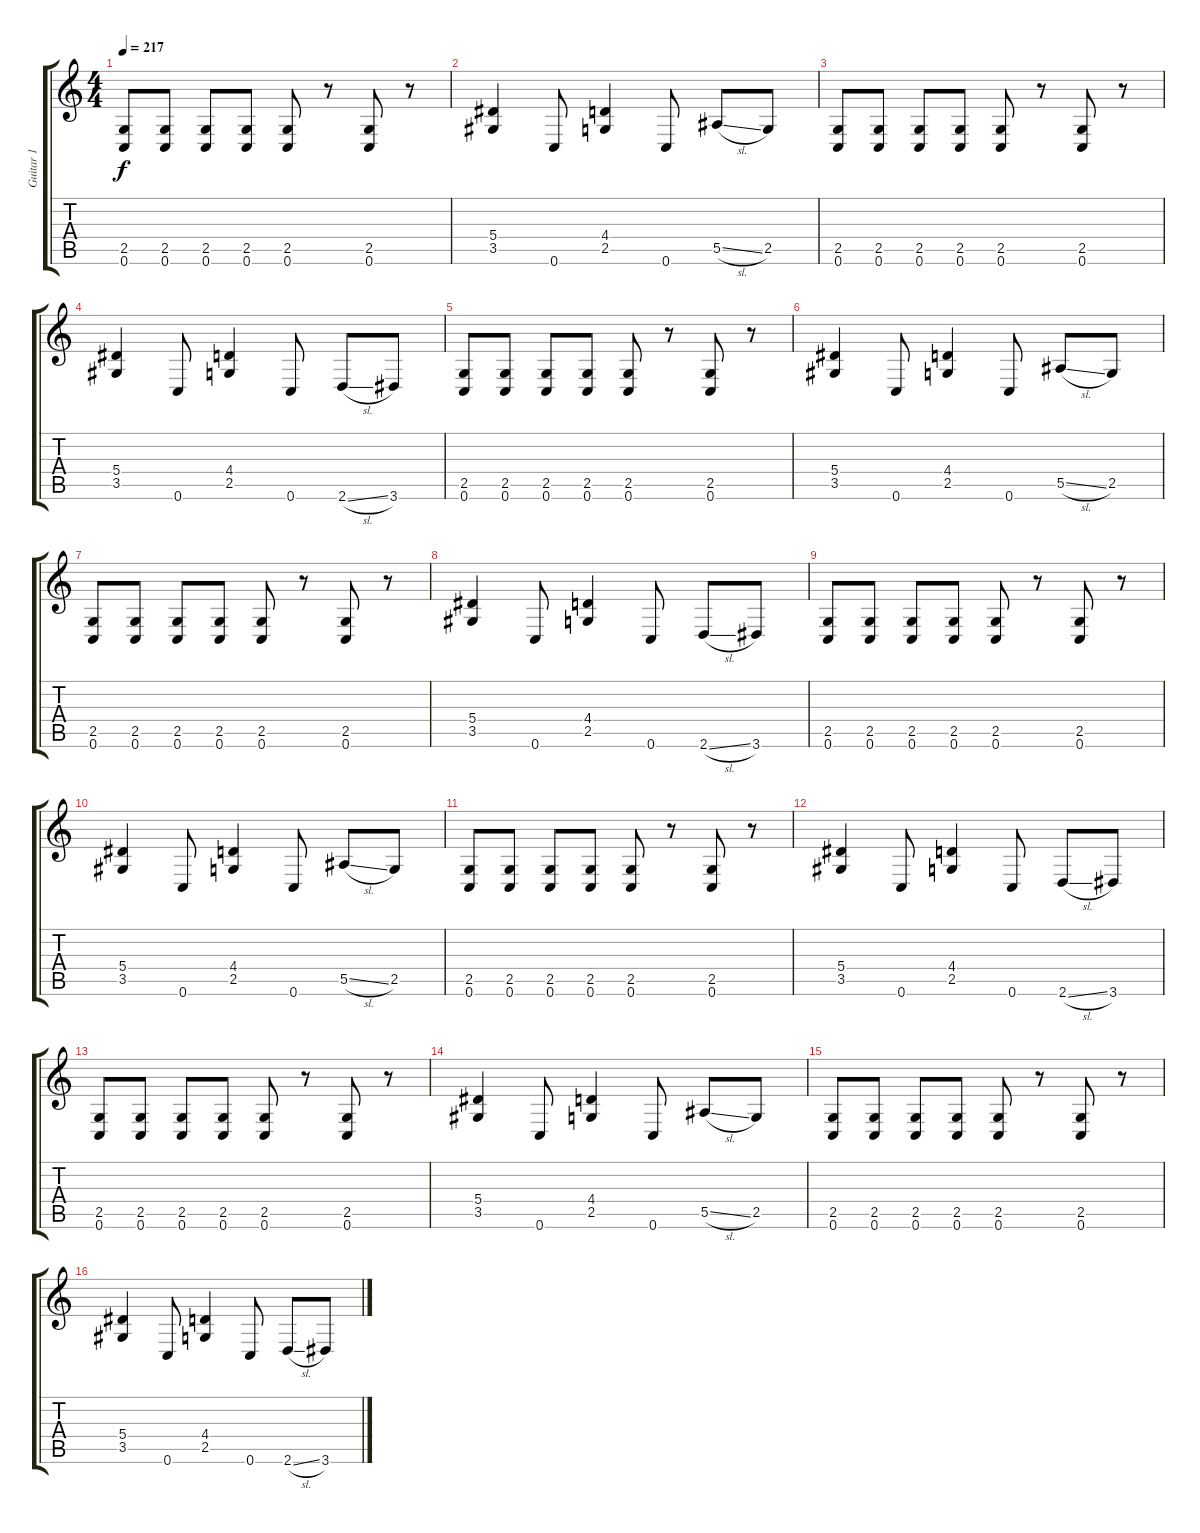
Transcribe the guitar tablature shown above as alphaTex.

\track ("Guitar 1" "Guitar 1") {instrument distortionguitar}
\staff {score tabs}
\tuning (C4 G3 Eb3 Bb2 F2 C2) {hide}
\ts (4 4)
\tempo 217
\clef g2
\ks c
(2.5 0.6).8{dy f} (2.5 0.6).8 (2.5 0.6).8 (2.5 0.6).8 (2.5 0.6).8 r.8 (2.5 0.6).8 r.8 |
(5.4 3.5).4 0.6.8 (4.4 2.5).4 0.6.8 5.5{sl}.8 2.5.8 |
(2.5 0.6).8 (2.5 0.6).8 (2.5 0.6).8 (2.5 0.6).8 (2.5 0.6).8 r.8 (2.5 0.6).8 r.8 |
(5.4 3.5).4 0.6.8 (4.4 2.5).4 0.6.8 2.6{sl}.8 3.6.8 |
(2.5 0.6).8 (2.5 0.6).8 (2.5 0.6).8 (2.5 0.6).8 (2.5 0.6).8 r.8 (2.5 0.6).8 r.8 |
(5.4 3.5).4 0.6.8 (4.4 2.5).4 0.6.8 5.5{sl}.8 2.5.8 |
(2.5 0.6).8 (2.5 0.6).8 (2.5 0.6).8 (2.5 0.6).8 (2.5 0.6).8 r.8 (2.5 0.6).8 r.8 |
(5.4 3.5).4 0.6.8 (4.4 2.5).4 0.6.8 2.6{sl}.8 3.6.8 |
(2.5 0.6).8 (2.5 0.6).8 (2.5 0.6).8 (2.5 0.6).8 (2.5 0.6).8 r.8 (2.5 0.6).8 r.8 |
(5.4 3.5).4 0.6.8 (4.4 2.5).4 0.6.8 5.5{sl}.8 2.5.8 |
(2.5 0.6).8 (2.5 0.6).8 (2.5 0.6).8 (2.5 0.6).8 (2.5 0.6).8 r.8 (2.5 0.6).8 r.8 |
(5.4 3.5).4 0.6.8 (4.4 2.5).4 0.6.8 2.6{sl}.8 3.6.8 |
(2.5 0.6).8 (2.5 0.6).8 (2.5 0.6).8 (2.5 0.6).8 (2.5 0.6).8 r.8 (2.5 0.6).8 r.8 |
(5.4 3.5).4 0.6.8 (4.4 2.5).4 0.6.8 5.5{sl}.8 2.5.8 |
(2.5 0.6).8 (2.5 0.6).8 (2.5 0.6).8 (2.5 0.6).8 (2.5 0.6).8 r.8 (2.5 0.6).8 r.8 |
(5.4 3.5).4 0.6.8 (4.4 2.5).4 0.6.8 2.6{sl}.8 3.6.8
